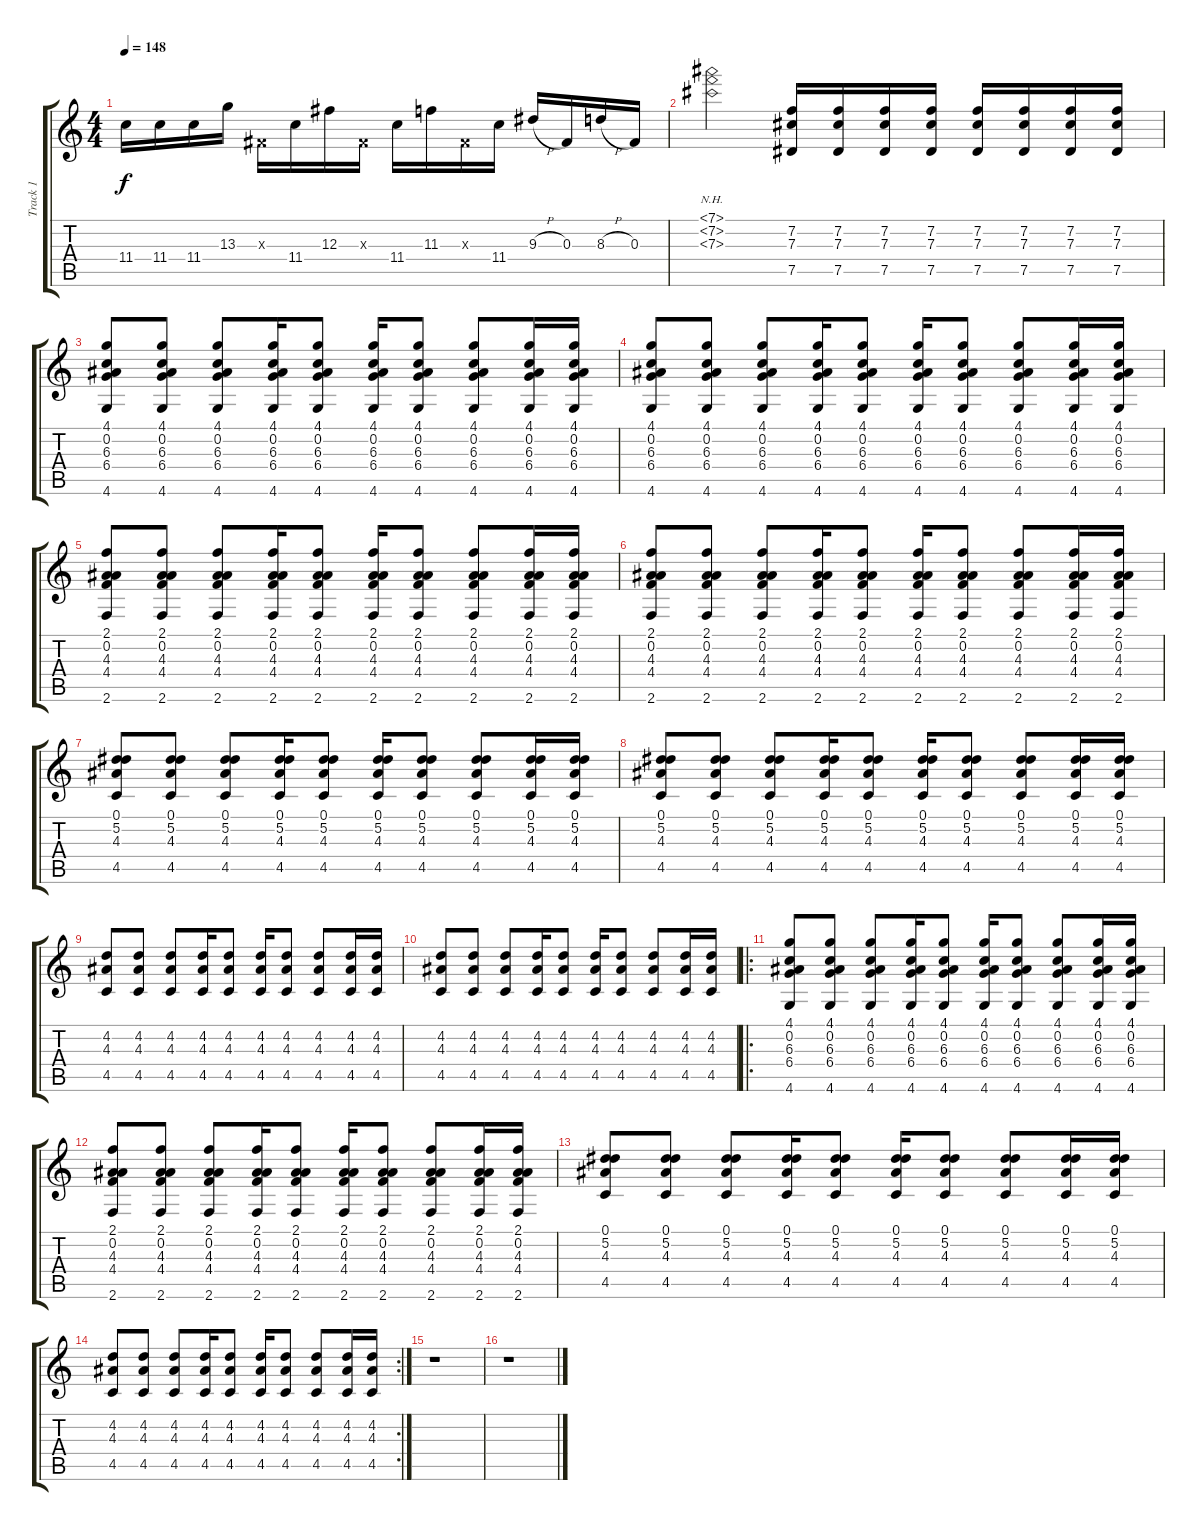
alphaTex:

\track ("Track 1" "Track 1") {instrument acousticguitarsteel}
\staff {score tabs}
\tuning (Eb4 Bb3 Gb3 Db3 Ab2 Eb2) {hide}
\ts (4 4)
\tempo 148
\clef g2
\ks c
11.4.16{dy f} 11.4.16 11.4.16 13.3.16 0.3{x}.16 11.4.16 12.3.16 0.3{x}.16 11.4.16 11.3.16 0.3{x}.16 11.4.16 9.3{h}.16 0.3.16 8.3{h}.16 0.3.16 |
(7.1{nh} 7.2{nh} 7.3{nh}).2 (7.2 7.3 7.5).16 (7.2 7.3 7.5).16 (7.2 7.3 7.5).16 (7.2 7.3 7.5).16 (7.2 7.3 7.5).16 (7.2 7.3 7.5).16 (7.2 7.3 7.5).16 (7.2 7.3 7.5).16 |
(4.1 0.2 6.3 6.4 4.6).8 (4.1 0.2 6.3 6.4 4.6).8 (4.1 0.2 6.3 6.4 4.6).8 (4.1 0.2 6.3 6.4 4.6).16 (4.1 0.2 6.3 6.4 4.6).8 (4.1 0.2 6.3 6.4 4.6).16 (4.1 0.2 6.3 6.4 4.6).8 (4.1 0.2 6.3 6.4 4.6).8 (4.1 0.2 6.3 6.4 4.6).16 (4.1 0.2 6.3 6.4 4.6).16 |
(4.1 0.2 6.3 6.4 4.6).8 (4.1 0.2 6.3 6.4 4.6).8 (4.1 0.2 6.3 6.4 4.6).8 (4.1 0.2 6.3 6.4 4.6).16 (4.1 0.2 6.3 6.4 4.6).8 (4.1 0.2 6.3 6.4 4.6).16 (4.1 0.2 6.3 6.4 4.6).8 (4.1 0.2 6.3 6.4 4.6).8 (4.1 0.2 6.3 6.4 4.6).16 (4.1 0.2 6.3 6.4 4.6).16 |
(2.1 0.2 4.3 4.4 2.6).8 (2.1 0.2 4.3 4.4 2.6).8 (2.1 0.2 4.3 4.4 2.6).8 (2.1 0.2 4.3 4.4 2.6).16 (2.1 0.2 4.3 4.4 2.6).8 (2.1 0.2 4.3 4.4 2.6).16 (2.1 0.2 4.3 4.4 2.6).8 (2.1 0.2 4.3 4.4 2.6).8 (2.1 0.2 4.3 4.4 2.6).16 (2.1 0.2 4.3 4.4 2.6).16 |
(2.1 0.2 4.3 4.4 2.6).8 (2.1 0.2 4.3 4.4 2.6).8 (2.1 0.2 4.3 4.4 2.6).8 (2.1 0.2 4.3 4.4 2.6).16 (2.1 0.2 4.3 4.4 2.6).8 (2.1 0.2 4.3 4.4 2.6).16 (2.1 0.2 4.3 4.4 2.6).8 (2.1 0.2 4.3 4.4 2.6).8 (2.1 0.2 4.3 4.4 2.6).16 (2.1 0.2 4.3 4.4 2.6).16 |
(0.1 5.2 4.3 4.5).8 (0.1 5.2 4.3 4.5).8 (0.1 5.2 4.3 4.5).8 (0.1 5.2 4.3 4.5).16 (0.1 5.2 4.3 4.5).8 (0.1 5.2 4.3 4.5).16 (0.1 5.2 4.3 4.5).8 (0.1 5.2 4.3 4.5).8 (0.1 5.2 4.3 4.5).16 (0.1 5.2 4.3 4.5).16 |
(0.1 5.2 4.3 4.5).8 (0.1 5.2 4.3 4.5).8 (0.1 5.2 4.3 4.5).8 (0.1 5.2 4.3 4.5).16 (0.1 5.2 4.3 4.5).8 (0.1 5.2 4.3 4.5).16 (0.1 5.2 4.3 4.5).8 (0.1 5.2 4.3 4.5).8 (0.1 5.2 4.3 4.5).16 (0.1 5.2 4.3 4.5).16 |
(4.2 4.3 4.5).8 (4.2 4.3 4.5).8 (4.2 4.3 4.5).8 (4.2 4.3 4.5).16 (4.2 4.3 4.5).8 (4.2 4.3 4.5).16 (4.2 4.3 4.5).8 (4.2 4.3 4.5).8 (4.2 4.3 4.5).16 (4.2 4.3 4.5).16 |
(4.2 4.3 4.5).8 (4.2 4.3 4.5).8 (4.2 4.3 4.5).8 (4.2 4.3 4.5).16 (4.2 4.3 4.5).8 (4.2 4.3 4.5).16 (4.2 4.3 4.5).8 (4.2 4.3 4.5).8 (4.2 4.3 4.5).16 (4.2 4.3 4.5).16 |
\ro
(4.1 0.2 6.3 6.4 4.6).8 (4.1 0.2 6.3 6.4 4.6).8 (4.1 0.2 6.3 6.4 4.6).8 (4.1 0.2 6.3 6.4 4.6).16 (4.1 0.2 6.3 6.4 4.6).8 (4.1 0.2 6.3 6.4 4.6).16 (4.1 0.2 6.3 6.4 4.6).8 (4.1 0.2 6.3 6.4 4.6).8 (4.1 0.2 6.3 6.4 4.6).16 (4.1 0.2 6.3 6.4 4.6).16 |
(2.1 0.2 4.3 4.4 2.6).8 (2.1 0.2 4.3 4.4 2.6).8 (2.1 0.2 4.3 4.4 2.6).8 (2.1 0.2 4.3 4.4 2.6).16 (2.1 0.2 4.3 4.4 2.6).8 (2.1 0.2 4.3 4.4 2.6).16 (2.1 0.2 4.3 4.4 2.6).8 (2.1 0.2 4.3 4.4 2.6).8 (2.1 0.2 4.3 4.4 2.6).16 (2.1 0.2 4.3 4.4 2.6).16 |
(0.1 5.2 4.3 4.5).8 (0.1 5.2 4.3 4.5).8 (0.1 5.2 4.3 4.5).8 (0.1 5.2 4.3 4.5).16 (0.1 5.2 4.3 4.5).8 (0.1 5.2 4.3 4.5).16 (0.1 5.2 4.3 4.5).8 (0.1 5.2 4.3 4.5).8 (0.1 5.2 4.3 4.5).16 (0.1 5.2 4.3 4.5).16 |
\rc 2
(4.2 4.3 4.5).8 (4.2 4.3 4.5).8 (4.2 4.3 4.5).8 (4.2 4.3 4.5).16 (4.2 4.3 4.5).8 (4.2 4.3 4.5).16 (4.2 4.3 4.5).8 (4.2 4.3 4.5).8 (4.2 4.3 4.5).16 (4.2 4.3 4.5).16 |
r.1 |
r.1
